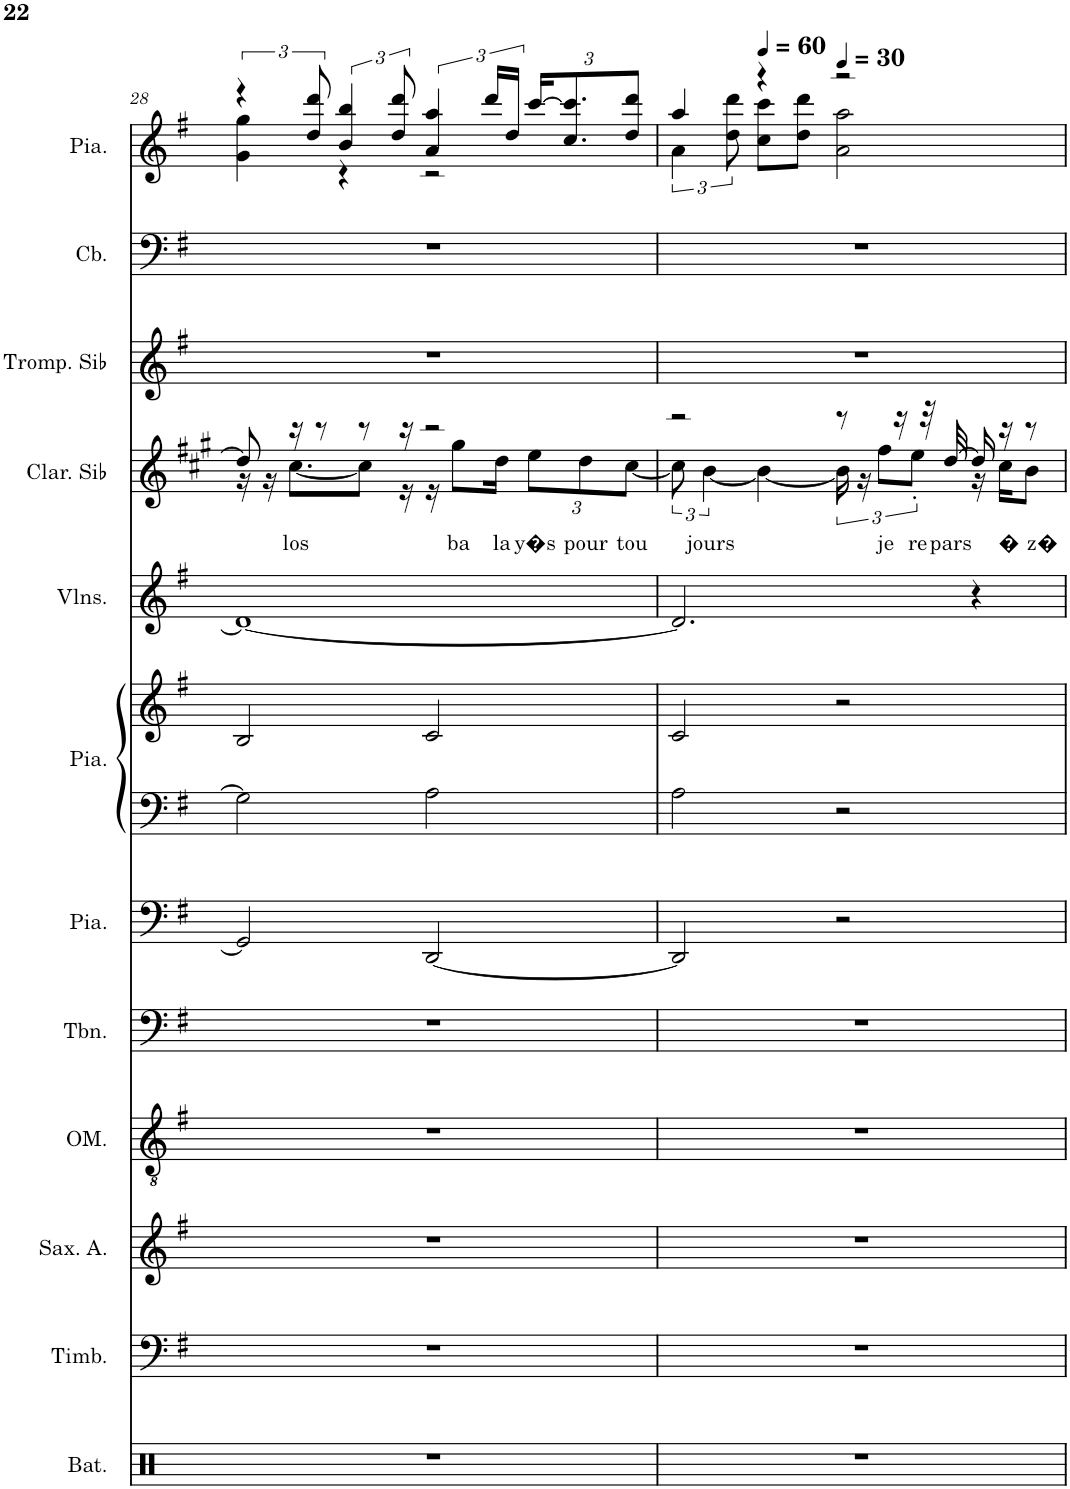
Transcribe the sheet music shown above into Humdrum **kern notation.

**kern	**kern	**kern	**kern	**kern	**kern	**kern	**kern	**kern	**kern	**text	**kern	**kern	**kern
*part12	*part11	*part10	*part9	*part8	*part7	*part6	*part6	*part5	*part4	*part4	*part3	*part2	*part1
*staff13	*staff12	*staff11	*staff10	*staff9	*staff8	*staff7	*staff6	*staff5	*staff4	*staff4	*staff3	*staff2	*staff1
*I"Batterie	*I"Timbales	*I"Saxophone Alto	*I"Mandoline Octave	*I"Trombone	*I"Piano	*I"Piano	*	*I"Violons	*I"Clarinette en Sib	*	*I"Trompette en Sib	*I"Contrebasse	*I"Piano
*I'Bat.	*I'Timb.	*I'Sax. A.	*	*I'Tbn.	*I'Pia.	*I'Pia.	*	*I'Vlns.	*I'Clar. Sib	*	*I'Tromp. Sib	*I'Cb.	*I'Pia.
!!LO:PB:g=z
*clefX	*clefF4	*clefG2	*clefGv2	*clefF4	*clefF4	*clefG2	*clefG2	*clefG2	*clefG2	*	*clefG2	*clefF4	*clefG2
*	*	*Trd5c9	*	*	*	*	*	*	*Trd1c2	*	*Trd1c2	*Trd7c12	*
*k[]	*k[f#]	*k[f#]	*k[f#]	*k[f#]	*k[f#]	*k[f#]	*k[f#]	*k[f#]	*k[f#c#g#]	*	*k[f#]	*k[f#]	*k[f#]
*M4/4	*M4/4	*M4/4	*M4/4	*M4/4	*M4/4	*M4/4	*M4/4	*M4/4	*M4/4	*	*M4/4	*M4/4	*M4/4
=28	=28	=28	=28	=28	=28	=28	=28	=28	=28	=28	=28	=28	=28
*	*	*	*	*	*	*	*	*	*^	*	*	*	*^
1r	1r	1r	1r	1r	2GG/]	2G\]	2B/	1d_	8dd/]	16r	.	1r	1r	6r	4g\ 4gg\
.	.	.	.	.	.	.	.	.	.	16r	.	.	.	.	.
!	!	!	!	!	!	!	!	!	!	!	!LO:LY:b	!	!	!	!
.	.	.	.	.	.	.	.	.	16r	[8.cc#\L	los	.	.	.	.
.	.	.	.	.	.	.	.	.	.	.	.	.	.	12dd/ 12ddd/	.
.	.	.	.	.	.	.	.	.	8r	.	.	.	.	.	.
.	.	.	.	.	.	.	.	.	.	.	.	.	.	6b/ 6bb/	4r
.	.	.	.	.	.	.	.	.	8r	8cc#\J]	.	.	.	.	.
.	.	.	.	.	.	.	.	.	.	.	.	.	.	12dd/ 12ddd/	.
.	.	.	.	.	.	.	.	.	16r	16r	.	.	.	.	.
.	.	.	.	.	[2DD/	2A\	2c/	.	2r	16r	.	.	.	6a/ 6aa/	2r
!	!	!	!	!	!	!	!	!	!	!	!LO:LY:b	!	!	!	!
.	.	.	.	.	.	.	.	.	.	8gg#\L	ba	.	.	.	.
.	.	.	.	.	.	.	.	.	.	.	.	.	.	24ddd/LL	.
!	!	!	!	!	!	!	!	!	!	!	!LO:LY:b	!	!	!	!
.	.	.	.	.	.	.	.	.	.	16dd\Jk	la	.	.	.	.
.	.	.	.	.	.	.	.	.	.	.	.	.	.	24dd/JJ	.
*	*	*	*	*	*	*	*	*	*	*Xbrackettup	*	*	*	*	*
!	!	!	!	!	!	!	!	!	!	!	!LO:LY:b	!	!	!	!
*	*	*	*	*	*	*	*	*	*	*	*	*	*	*Xbrackettup	*
.	.	.	.	.	.	.	.	.	.	12ee\L	y�s	.	.	[24ccc/KL	.
.	.	.	.	.	.	.	.	.	.	.	.	.	.	12.cc/ 12.ccc/]	.
!	!	!	!	!	!	!	!	!	!	!	!LO:LY:b	!	!	!	!
.	.	.	.	.	.	.	.	.	.	12dd\	pour	.	.	.	.
!	!	!	!	!	!	!	!	!	!	!	!LO:LY:b	!	!	!	!
.	.	.	.	.	.	.	.	.	.	[12cc#\J	tou	.	.	12dd/ 12ddd/J	.
=29	=29	=29	=29	=29	=29	=29	=29	=29	=29	=29	=29	=29	=29	=29	=29
*	*	*	*	*	*	*	*	*	*	*brackettup	*	*	*	*	*brackettup
1r	1r	1r	1r	1r	2DD/]	2A\	2c/	2.d/]	2r	12cc#\]	.	1r	1r	4aa/	6a\
!	!	!	!	!	!	!	!	!	!	!	!LO:LY:b	!	!	!	!
.	.	.	.	.	.	.	.	.	.	[6b\	jours	.	.	.	.
.	.	.	.	.	.	.	.	.	.	.	.	.	.	.	12dd\ 12ddd\
*	*	*	*	*	*	*	*	*	*	*	*	*	*	*MM60	*
.	.	.	.	.	.	.	.	.	.	4b\_	.	.	.	4r	8cc\ 8ccc\L
.	.	.	.	.	.	.	.	.	.	.	.	.	.	.	8dd\ 8ddd\J
*	*	*	*	*	*	*	*	*	*	*	*	*	*	*MM30	*
.	.	.	.	.	2r	2r	2r	.	8r	24b\]	.	.	.	2r	2a\ 2aa\
.	.	.	.	.	.	.	.	.	.	24r	.	.	.	.	.
!	!	!	!	!	!	!	!	!	!	!	!LO:LY:b	!	!	!	!
.	.	.	.	.	.	.	.	.	.	12ff#\L	je	.	.	.	.
.	.	.	.	.	.	.	.	.	16r	.	.	.	.	.	.
!	!	!	!	!	!	!	!	!	!	!	!LO:LY:b	!	!	!	!
.	.	.	.	.	.	.	.	.	.	12ee'\J	re	.	.	.	.
.	.	.	.	.	.	.	.	.	32r	.	.	.	.	.	.
!	!	!	!	!	!	!	!	!	!	!	!LO:LY:b	!	!	!	!
.	.	.	.	.	.	.	.	.	[32dd/	.	pars	.	.	.	.
.	.	.	.	.	.	.	.	4r	16dd/]	16r	.	.	.	.	.
!	!	!	!	!	!	!	!	!	!	!	!LO:LY:b	!	!	!	!
.	.	.	.	.	.	.	.	.	16r	16cc#\KL	�	.	.	.	.
!	!	!	!	!	!	!	!	!	!	!	!LO:LY:b	!	!	!	!
.	.	.	.	.	.	.	.	.	8r	8b\J	z�	.	.	.	.
*	*	*	*	*	*	*	*	*	*v	*v	*	*	*	*v	*v
=	=	=	=	=	=	=	=	=	=	=	=	=	=
*-	*-	*-	*-	*-	*-	*-	*-	*-	*-	*-	*-	*-	*-
